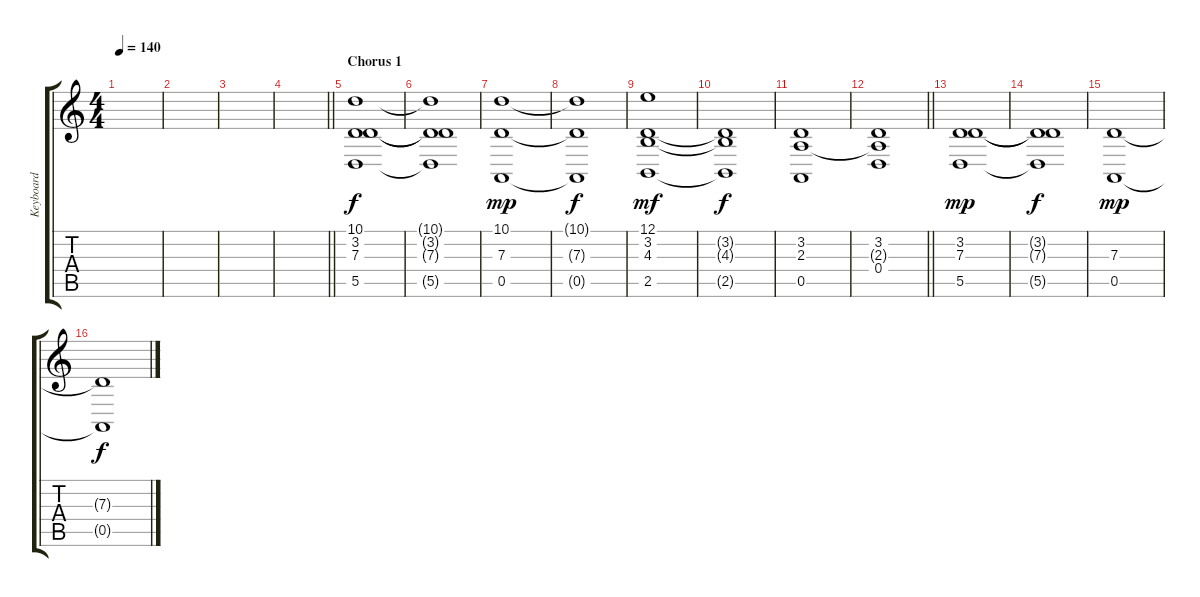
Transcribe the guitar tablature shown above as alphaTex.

\track ("Keyboard" "Keyboard") {instrument choiraahs}
\staff {score tabs}
\tuning (E4 B3 G3 D3 A2 E2) {hide}
\ts (4 4)
\tempo 140
\clef g2
\ks c
|
|
|
\barLineRight lightlight
|
\section ("" "Chorus 1")
(10.1 3.2 7.3 5.5).1{volume 13} |
(10.1{t} 3.2{t} 7.3{t} 5.5{t}).1{dy f} |
(10.1 7.3 0.5).1{dy mp} |
(10.1{t} 7.3{t} 0.5{t}).1{dy f} |
(12.1 3.2 4.3 2.5).1{dy mf} |
(3.2{t} 4.3{t} 2.5{t}).1{dy f} |
(3.2 2.3 0.5).1 |
\barLineRight lightlight
(3.2 2.3{t} 0.4).1 |
(3.2 7.3 5.5).1{dy mp} |
(3.2{t} 7.3{t} 5.5{t}).1{dy f} |
(7.3 0.5).1{dy mp} |
(7.3{t} 0.5{t}).1{dy f}
